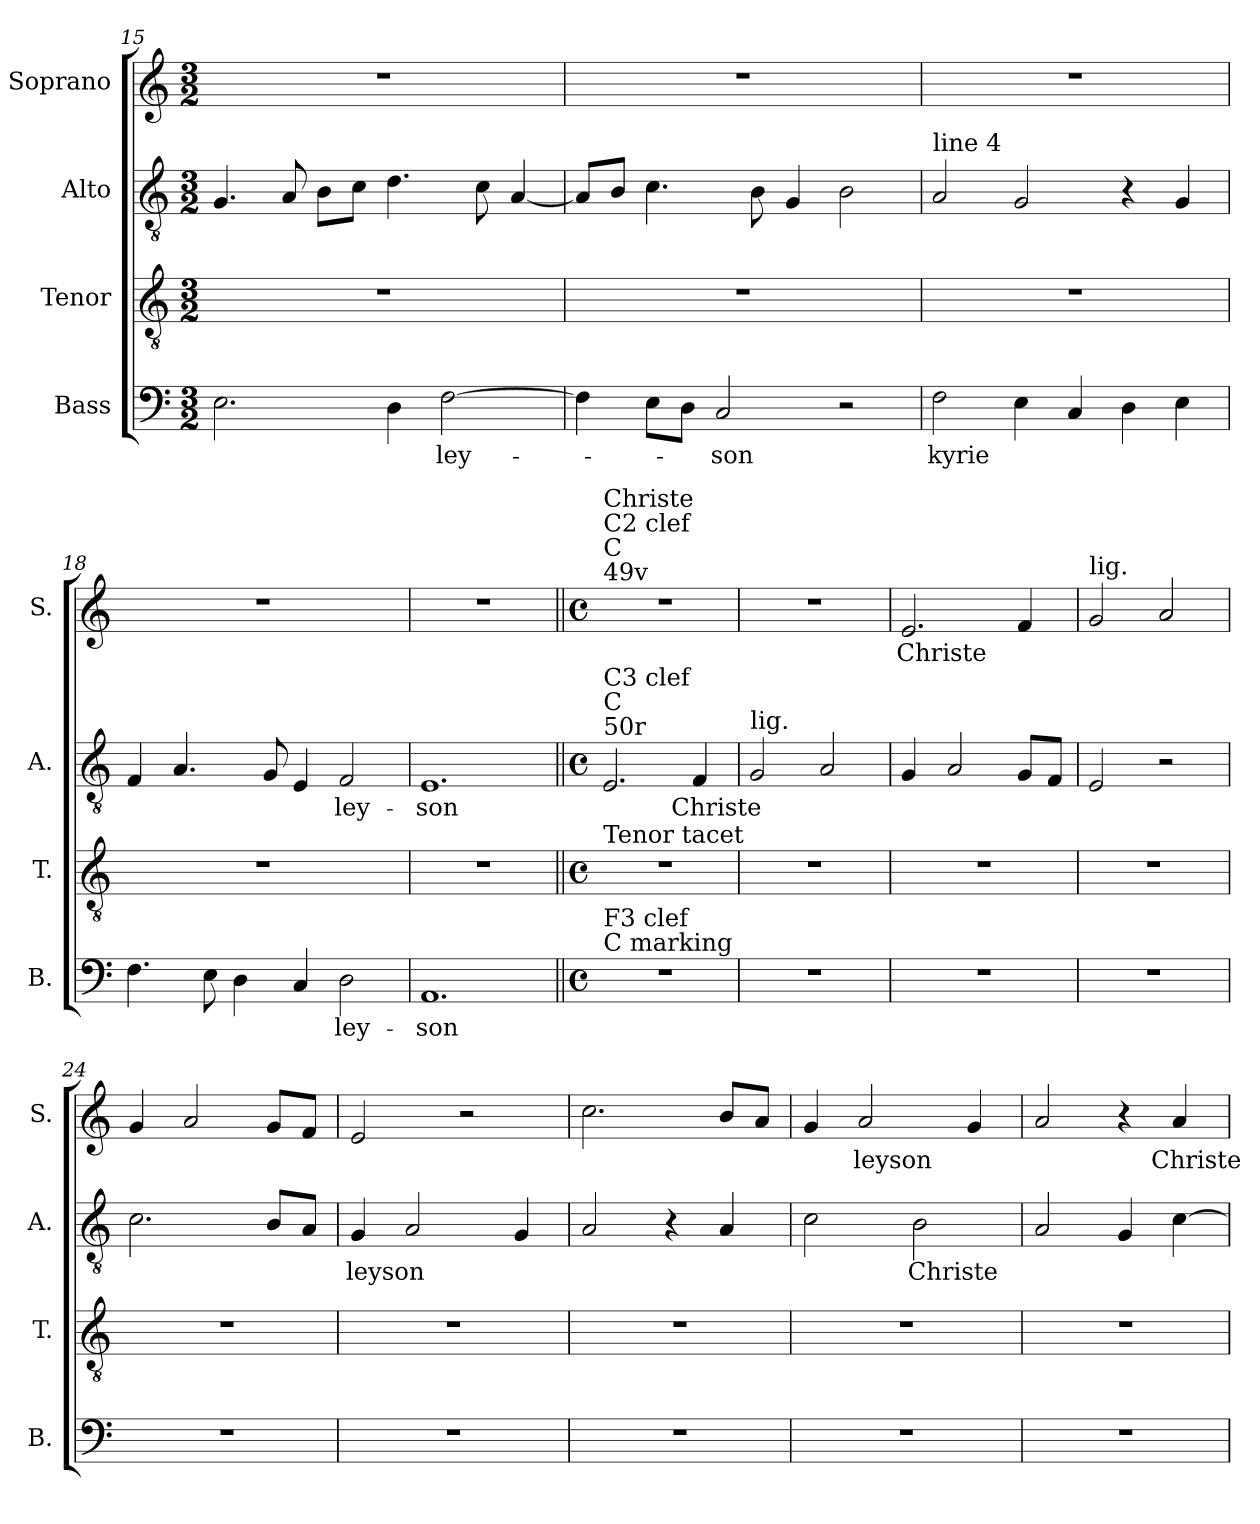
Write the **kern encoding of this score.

**kern	**text	**kern	**kern	**text	**kern	**text
*part4	*part4	*part3	*part2	*part2	*part1	*part1
*staff4	*staff4	*staff3	*staff2	*staff2	*staff1	*staff1
*I"Bass	*	*I"Tenor	*I"Alto	*	*I"Soprano	*
*I'B.	*	*I'T.	*I'A.	*	*I'S.	*
*clefF4	*	*clefGv2	*clefGv2	*	*clefG2	*
*k[]	*	*k[]	*k[]	*	*k[]	*
*M3/2	*	*M3/2	*M3/2	*	*M3/2	*
=15	=15	=15	=15	=15	=15	=15
2.E\	.	1.r	4.G/	.	1.r	.
.	.	.	8A/	.	.	.
.	.	.	8B\L	.	.	.
.	.	.	8c\J	.	.	.
4D\	.	.	4.d\	.	.	.
!	!LO:LY:b	!	!	!	!	!
[2F\	ley-	.	.	.	.	.
.	.	.	8c\	.	.	.
.	.	.	[4A/	.	.	.
=16	=16	=16	=16	=16	=16	=16
4F\]	.	1.r	8A/L]	.	1.r	.
.	.	.	8B/J	.	.	.
8E\L	.	.	4.c\	.	.	.
8D\J	.	.	.	.	.	.
!	!LO:LY:b	!	!	!	!	!
2C/	-son	.	.	.	.	.
.	.	.	8B\	.	.	.
.	.	.	4G/	.	.	.
2r	.	.	2B\	.	.	.
=17	=17	=17	=17	=17	=17	=17
!	!	!	!LO:TX:a:t=line 4	!	!	!
!	!LO:LY:b	!	!	!	!	!
2F\	kyrie	1.r	2A/	.	1.r	.
4E\	.	.	2G/	.	.	.
4C/	.	.	.	.	.	.
4D\	.	.	4r	.	.	.
4E\	.	.	4G/	.	.	.
=18	=18	=18	=18	=18	=18	=18
4.F\	.	1.r	4F/	.	1.r	.
.	.	.	4.A/	.	.	.
8E\	.	.	.	.	.	.
4D\	.	.	.	.	.	.
.	.	.	8G/	.	.	.
4C/	.	.	4E/	.	.	.
!	!LO:LY:b	!	!	!LO:LY:b	!	!
2D\	ley-	.	2F/	ley-	.	.
=19	=19	=19	=19	=19	=19	=19
!	!LO:LY:b	!	!	!LO:LY:b	!	!
1.AA	-son	1.r	1.E	-son	1.r	.
!!LO:PB:g=z
=20||	=20||	=20||	=20||	=20||	=20||	=20||
*M4/4	*	*M4/4	*M4/4	*	*M4/4	*
*met(c)	*	*met(c)	*met(c)	*	*met(c)	*
!	!	!	!	!	!LO:TX:a:t=49v	!
!	!	!	!	!	!LO:TX:a:t=C	!
!	!	!	!	!	!LO:TX:a:t=C2 clef	!
!	!	!	!	!	!LO:TX:a:t=Christe	!
!	!	!	!LO:TX:a:t=50r	!	!	!
!	!	!	!LO:TX:a:t=C	!	!	!
!	!	!	!LO:TX:a:t=C3 clef	!	!	!
!	!	!LO:TX:a:t=Tenor tacet	!	!	!	!
!LO:TX:a:t=C marking	!	!	!	!	!	!
!LO:TX:a:t=F3 clef	!	!	!	!	!	!
1r	.	1r	2.E/	.	1r	.
!	!	!	!	!LO:LY:b	!	!
.	.	.	4F/	Christe	.	.
=21	=21	=21	=21	=21	=21	=21
!	!	!	!LO:TX:a:t=lig.	!	!	!
1r	.	1r	2G/	.	1r	.
.	.	.	2A/	.	.	.
=22	=22	=22	=22	=22	=22	=22
!	!	!	!	!	!	!LO:LY:b
1r	.	1r	4G/	.	2.e/	Christe
.	.	.	2A/	.	.	.
.	.	.	8G/L	.	4f/	.
.	.	.	8F/J	.	.	.
=23	=23	=23	=23	=23	=23	=23
!	!	!	!	!	!LO:TX:a:t=lig.	!
1r	.	1r	2E/	.	2g/	.
.	.	.	2r	.	2a/	.
=24	=24	=24	=24	=24	=24	=24
1r	.	1r	2.c\	.	4g/	.
.	.	.	.	.	2a/	.
.	.	.	8B/L	.	8g/L	.
.	.	.	8A/J	.	8f/J	.
=25	=25	=25	=25	=25	=25	=25
!	!	!	!	!LO:LY:b	!	!
1r	.	1r	4G/	leyson	2e/	.
.	.	.	2A/	.	.	.
.	.	.	.	.	2r	.
.	.	.	4G/	.	.	.
=26	=26	=26	=26	=26	=26	=26
1r	.	1r	2A/	.	2.cc\	.
.	.	.	4r	.	.	.
.	.	.	4A/	.	8b/L	.
.	.	.	.	.	8a/J	.
=27	=27	=27	=27	=27	=27	=27
1r	.	1r	2c\	.	4g/	.
!	!	!	!	!	!	!LO:LY:b
.	.	.	.	.	2a/	leyson
!	!	!	!	!LO:LY:b	!	!
.	.	.	2B\	Christe	.	.
.	.	.	.	.	4g/	.
=28	=28	=28	=28	=28	=28	=28
1r	.	1r	2A/	.	2a/	.
.	.	.	4G/	.	4r	.
!	!	!	!	!	!	!LO:LY:b
.	.	.	[4c\	.	4a/	Christe
=	=	=	=	=	=	=
*-	*-	*-	*-	*-	*-	*-
